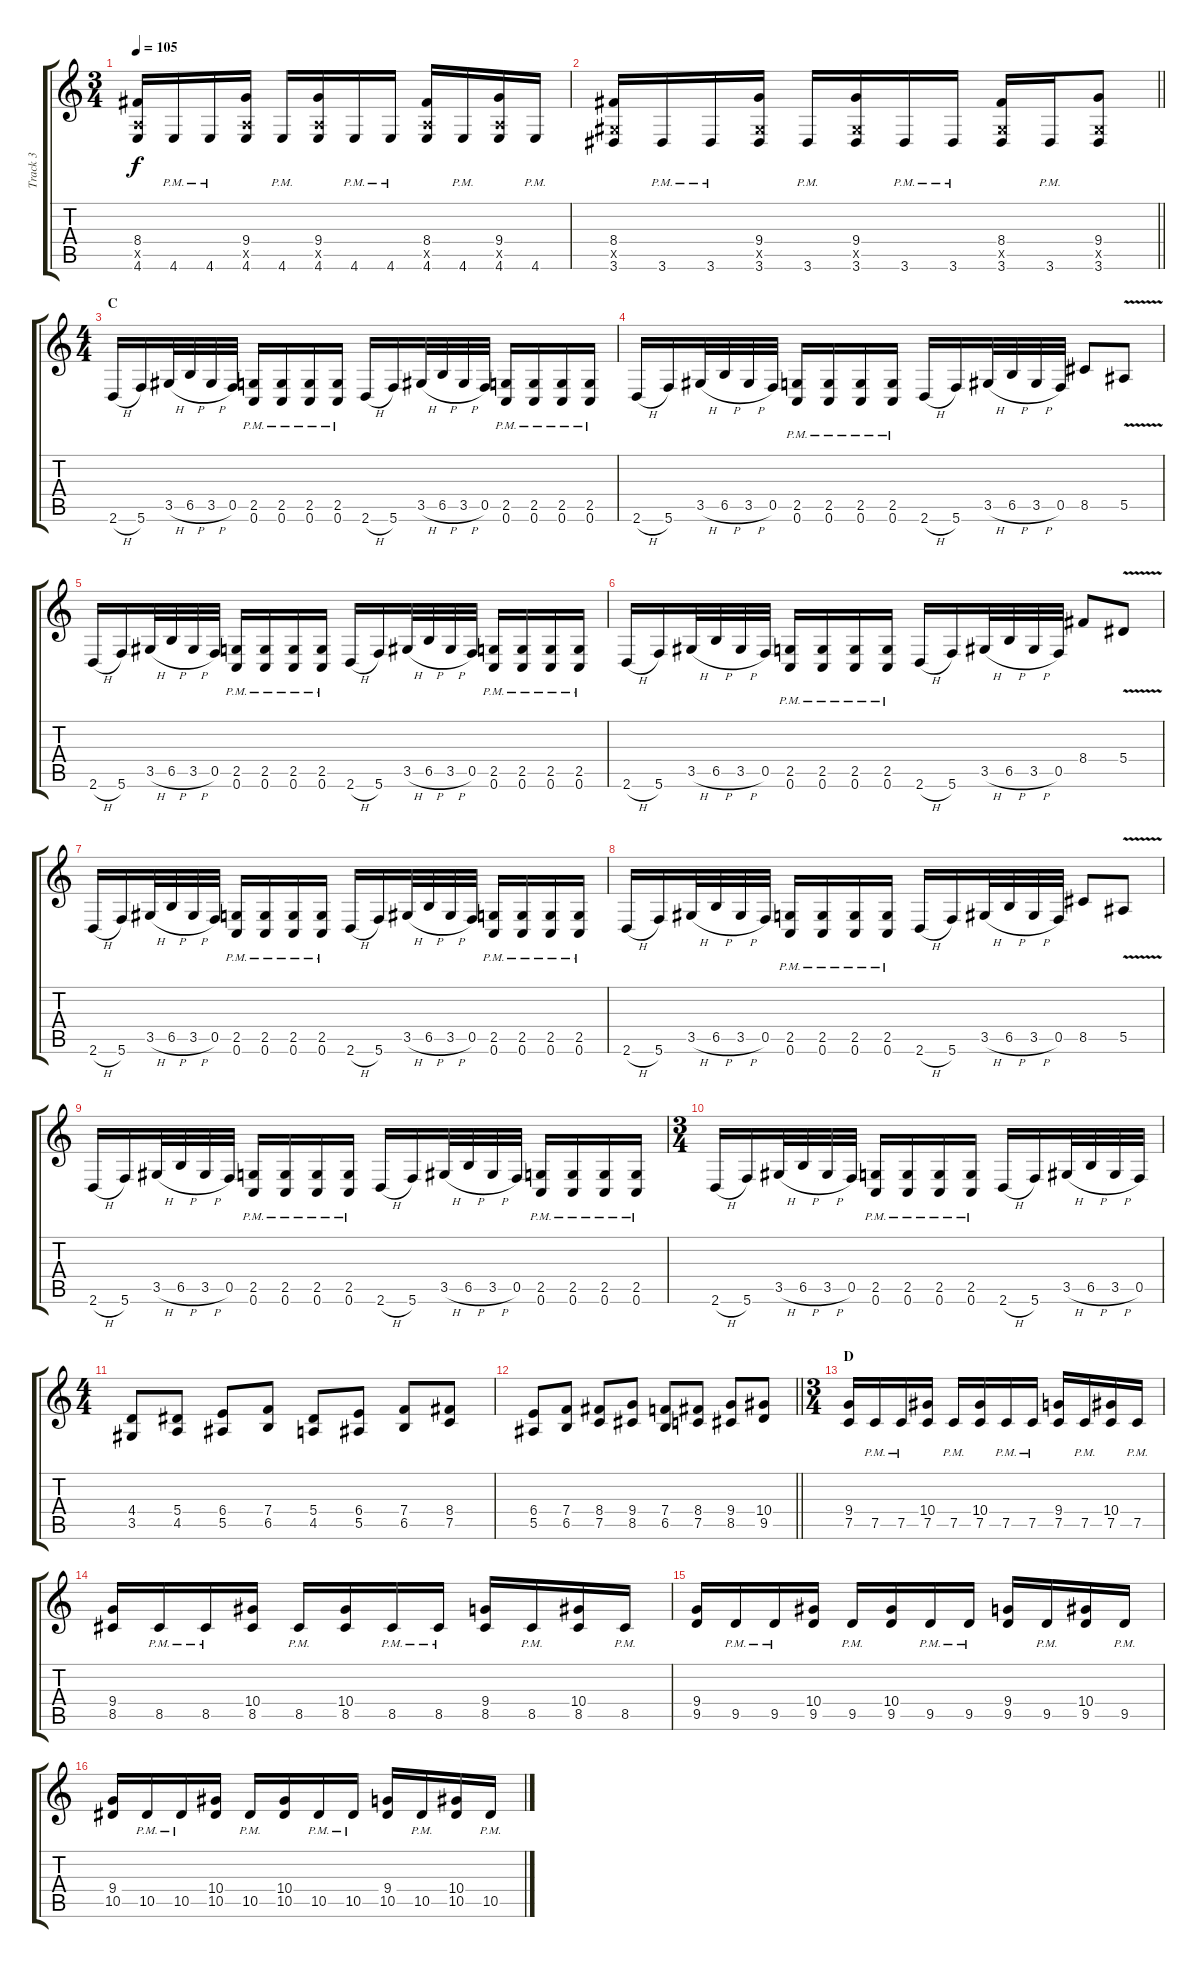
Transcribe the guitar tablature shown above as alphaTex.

\track ("Track 3" "Track 3") {instrument distortionguitar}
\staff {score tabs}
\tuning (C4 G3 Eb3 Bb2 F2 C2) {hide}
\ts (3 4)
\tempo 105
\clef g2
\ks c
(8.4 4.5{x} 4.6).16{dy f} 4.6{pm}.16 4.6{pm}.16 (9.4 4.5{x} 4.6).16 4.6{pm}.16 (9.4 4.5{x} 4.6).16 4.6{pm}.16 4.6{pm}.16 (8.4 4.5{x} 4.6).16 4.6{pm}.16 (9.4 4.5{x} 4.6).16 4.6{pm}.16 |
\barLineRight lightlight
(8.4 3.5{x} 3.6).16 3.6{pm}.16 3.6{pm}.16 (9.4 3.5{x} 3.6).16 3.6{pm}.16 (9.4 3.5{x} 3.6).16 3.6{pm}.16 3.6{pm}.16 (8.4 3.5{x} 3.6).16 3.6{pm}.16 (9.4 3.5{x} 3.6).8 |
\ts (4 4)
\section ("" "C")
2.6{h}.16 5.6.16 3.5{h}.32 6.5{h}.32 3.5{h}.32 0.5.32 (2.5{pm} 0.6{pm}).16 (2.5{pm} 0.6{pm}).16 (2.5{pm} 0.6{pm}).16 (2.5{pm} 0.6{pm}).16 2.6{h}.16 5.6.16 3.5{h}.32 6.5{h}.32 3.5{h}.32 0.5.32 (2.5{pm} 0.6{pm}).16 (2.5{pm} 0.6{pm}).16 (2.5{pm} 0.6{pm}).16 (2.5{pm} 0.6{pm}).16 |
2.6{h}.16 5.6.16 3.5{h}.32 6.5{h}.32 3.5{h}.32 0.5.32 (2.5{pm} 0.6{pm}).16 (2.5{pm} 0.6{pm}).16 (2.5{pm} 0.6{pm}).16 (2.5{pm} 0.6{pm}).16 2.6{h}.16 5.6.16 3.5{h}.32 6.5{h}.32 3.5{h}.32 0.5.32 8.5.8 5.5{v}.8 |
2.6{h}.16 5.6.16 3.5{h}.32 6.5{h}.32 3.5{h}.32 0.5.32 (2.5{pm} 0.6{pm}).16 (2.5{pm} 0.6{pm}).16 (2.5{pm} 0.6{pm}).16 (2.5{pm} 0.6{pm}).16 2.6{h}.16 5.6.16 3.5{h}.32 6.5{h}.32 3.5{h}.32 0.5.32 (2.5{pm} 0.6{pm}).16 (2.5{pm} 0.6{pm}).16 (2.5{pm} 0.6{pm}).16 (2.5{pm} 0.6{pm}).16 |
2.6{h}.16 5.6.16 3.5{h}.32 6.5{h}.32 3.5{h}.32 0.5.32 (2.5{pm} 0.6{pm}).16 (2.5{pm} 0.6{pm}).16 (2.5{pm} 0.6{pm}).16 (2.5{pm} 0.6{pm}).16 2.6{h}.16 5.6.16 3.5{h}.32 6.5{h}.32 3.5{h}.32 0.5.32 8.4.8 5.4{v}.8 |
2.6{h}.16 5.6.16 3.5{h}.32 6.5{h}.32 3.5{h}.32 0.5.32 (2.5{pm} 0.6{pm}).16 (2.5{pm} 0.6{pm}).16 (2.5{pm} 0.6{pm}).16 (2.5{pm} 0.6{pm}).16 2.6{h}.16 5.6.16 3.5{h}.32 6.5{h}.32 3.5{h}.32 0.5.32 (2.5{pm} 0.6{pm}).16 (2.5{pm} 0.6{pm}).16 (2.5{pm} 0.6{pm}).16 (2.5{pm} 0.6{pm}).16 |
2.6{h}.16 5.6.16 3.5{h}.32 6.5{h}.32 3.5{h}.32 0.5.32 (2.5{pm} 0.6{pm}).16 (2.5{pm} 0.6{pm}).16 (2.5{pm} 0.6{pm}).16 (2.5{pm} 0.6{pm}).16 2.6{h}.16 5.6.16 3.5{h}.32 6.5{h}.32 3.5{h}.32 0.5.32 8.5.8 5.5{v}.8 |
2.6{h}.16 5.6.16 3.5{h}.32 6.5{h}.32 3.5{h}.32 0.5.32 (2.5{pm} 0.6{pm}).16 (2.5{pm} 0.6{pm}).16 (2.5{pm} 0.6{pm}).16 (2.5{pm} 0.6{pm}).16 2.6{h}.16 5.6.16 3.5{h}.32 6.5{h}.32 3.5{h}.32 0.5.32 (2.5{pm} 0.6{pm}).16 (2.5{pm} 0.6{pm}).16 (2.5{pm} 0.6{pm}).16 (2.5{pm} 0.6{pm}).16 |
\ts (3 4)
2.6{h}.16 5.6.16 3.5{h}.32 6.5{h}.32 3.5{h}.32 0.5.32 (2.5{pm} 0.6{pm}).16 (2.5{pm} 0.6{pm}).16 (2.5{pm} 0.6{pm}).16 (2.5{pm} 0.6{pm}).16 2.6{h}.16 5.6.16 3.5{h}.32 6.5{h}.32 3.5{h}.32 0.5.32 |
\ts (4 4)
(4.4 3.5).8 (5.4 4.5).8 (6.4 5.5).8 (7.4 6.5).8 (5.4 4.5).8 (6.4 5.5).8 (7.4 6.5).8 (8.4 7.5).8 |
\barLineRight lightlight
(6.4 5.5).8 (7.4 6.5).8 (8.4 7.5).8 (9.4 8.5).8 (7.4 6.5).8 (8.4 7.5).8 (9.4 8.5).8 (10.4 9.5).8 |
\ts (3 4)
\section ("" "D")
(9.4 7.5).16 7.5{pm}.16 7.5{pm}.16 (10.4 7.5).16 7.5{pm}.16 (10.4 7.5).16 7.5{pm}.16 7.5{pm}.16 (9.4 7.5).16 7.5{pm}.16 (10.4 7.5).16 7.5{pm}.16 |
(9.4 8.5).16 8.5{pm}.16 8.5{pm}.16 (10.4 8.5).16 8.5{pm}.16 (10.4 8.5).16 8.5{pm}.16 8.5{pm}.16 (9.4 8.5).16 8.5{pm}.16 (10.4 8.5).16 8.5{pm}.16 |
(9.4 9.5).16 9.5{pm}.16 9.5{pm}.16 (10.4 9.5).16 9.5{pm}.16 (10.4 9.5).16 9.5{pm}.16 9.5{pm}.16 (9.4 9.5).16 9.5{pm}.16 (10.4 9.5).16 9.5{pm}.16 |
(9.4 10.5).16 10.5{pm}.16 10.5{pm}.16 (10.4 10.5).16 10.5{pm}.16 (10.4 10.5).16 10.5{pm}.16 10.5{pm}.16 (9.4 10.5).16 10.5{pm}.16 (10.4 10.5).16 10.5{pm}.16
